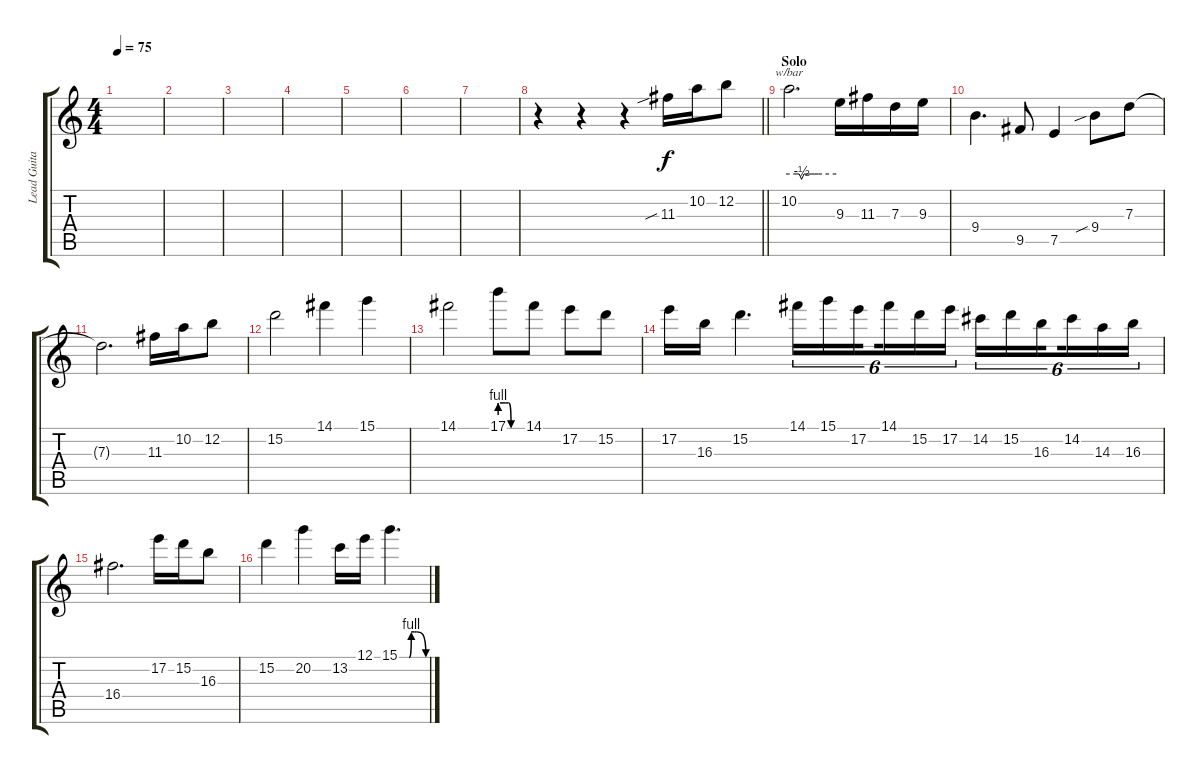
\track ("Lead Guitar" "Lead Guita") {instrument overdrivenguitar}
\staff {score tabs}
\tuning (E4 B3 G3 D3 A2 E2) {hide}
\ts (4 4)
\tempo 75
\clef g2
\ks c
|
|
|
|
|
|
|
\barLineRight lightlight
r.4 r.4 r.4 11.3{sib}.16 10.2.16 12.2.8 |
\section ("" "Solo")
10.2.2{d tbe (custom default 0 0 10 0 13 0 16 -2 19 0 28 0 32 0 37 0 60 0)} 9.3.16 11.3.16 7.3.16 9.3.16 |
9.4.4{d} 9.5.8 7.5.4 9.4{sib}.8 7.3.8 |
7.3{t}.2{d} 11.3.16 10.2.16 12.2.8 |
15.2.2 14.1.4 15.1.4 |
14.1.2 17.1{be (custom 0 4 15 4 23 4 30 0 60 0)}.8 14.1.8 17.2.8 15.2.8 |
17.2.16 16.3.16 15.2.4{d} 14.1.16{tu (6 4)} 15.1.16{tu (6 4)} 17.2.16{tu (6 4) beam splitsecondary} 14.1.16{tu (6 4)} 15.2.16{tu (6 4)} 17.2.16{tu (6 4)} 14.2.16{tu (6 4)} 15.2.16{tu (6 4)} 16.3.16{tu (6 4) beam splitsecondary} 14.2.16{tu (6 4)} 14.3.16{tu (6 4)} 16.3.16{tu (6 4)} |
16.4.2{d} 17.2.16 15.2.16 16.3.8 |
15.2.4 20.2.4 13.2.16 12.1.16 15.1{be (custom 0 0 20 0 22 0 27 4 34 4 39 4 60 0)}.4{d}
